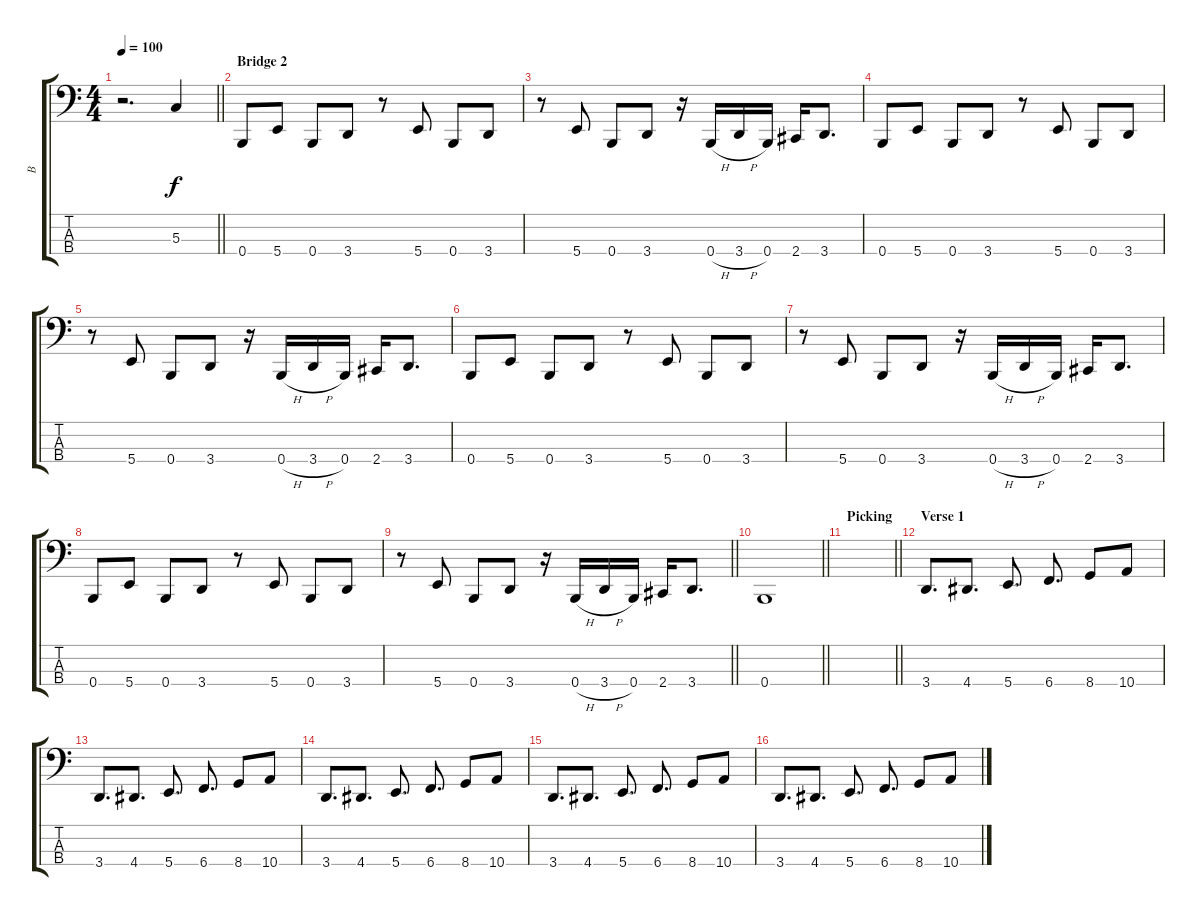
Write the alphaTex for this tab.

\track ("B" "B") {instrument electricbassfinger}
\staff {score tabs}
\tuning (F2 C2 G1 B0) {hide}
\ts (4 4)
\tempo 100
\clef f4
\barLineRight lightlight
\ks c
r.2{d dy f} 5.3.4 |
\section ("" "Bridge 2")
0.4.8 5.4.8 0.4.8 3.4.8 r.8 5.4.8 0.4.8 3.4.8 |
r.8 5.4.8 0.4.8 3.4.8 r.16 0.4{h}.16 3.4{h}.16 0.4.16 2.4.16 3.4.8{d} |
0.4.8 5.4.8 0.4.8 3.4.8 r.8 5.4.8 0.4.8 3.4.8 |
r.8 5.4.8 0.4.8 3.4.8 r.16 0.4{h}.16 3.4{h}.16 0.4.16 2.4.16 3.4.8{d} |
0.4.8 5.4.8 0.4.8 3.4.8 r.8 5.4.8 0.4.8 3.4.8 |
r.8 5.4.8 0.4.8 3.4.8 r.16 0.4{h}.16 3.4{h}.16 0.4.16 2.4.16 3.4.8{d} |
0.4.8 5.4.8 0.4.8 3.4.8 r.8 5.4.8 0.4.8 3.4.8 |
\barLineRight lightlight
r.8 5.4.8 0.4.8 3.4.8 r.16 0.4{h}.16 3.4{h}.16 0.4.16 2.4.16 3.4.8{d} |
\barLineRight lightlight
0.4.1 |
\section ("" "Picking")
\barLineRight lightlight
|
\section ("" "Verse 1")
3.4.8{d} 4.4.8{d} 5.4.8{d} 6.4.8{d} 8.4.8 10.4.8 |
3.4.8{d} 4.4.8{d} 5.4.8{d} 6.4.8{d} 8.4.8 10.4.8 |
3.4.8{d} 4.4.8{d} 5.4.8{d} 6.4.8{d} 8.4.8 10.4.8 |
3.4.8{d} 4.4.8{d} 5.4.8{d} 6.4.8{d} 8.4.8 10.4.8 |
3.4.8{d} 4.4.8{d} 5.4.8{d} 6.4.8{d} 8.4.8 10.4.8
